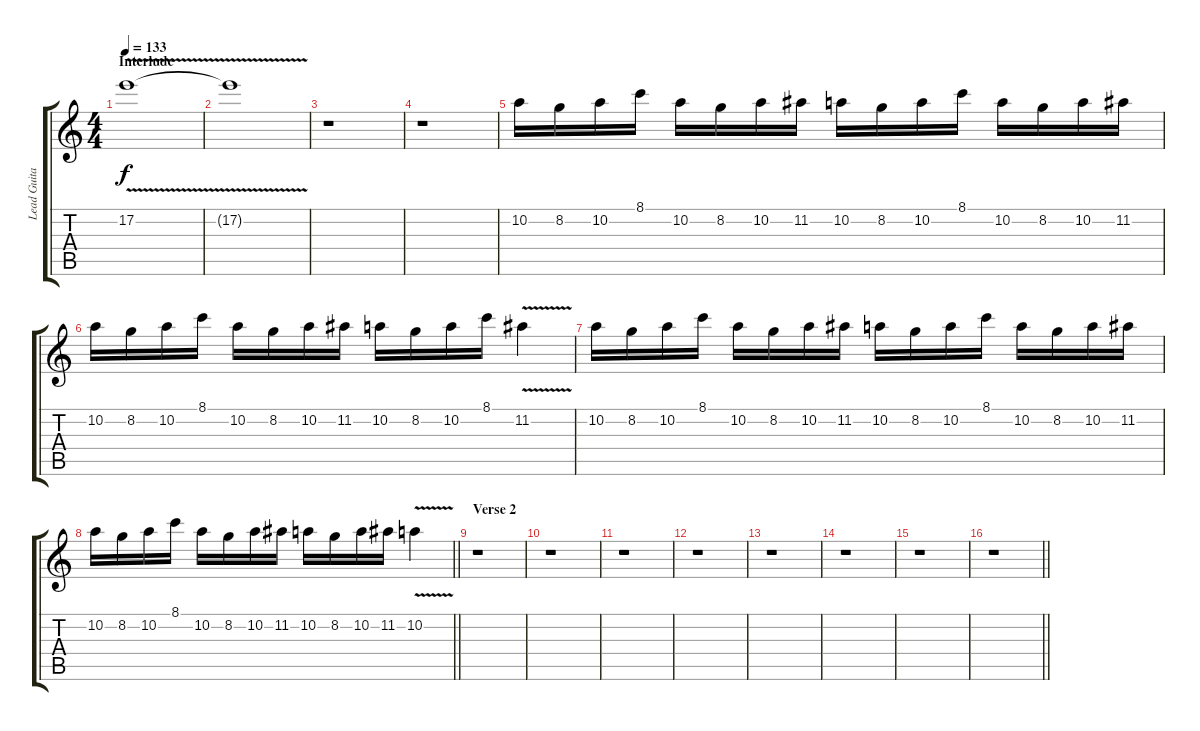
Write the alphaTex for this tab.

\track ("Lead Guitar Voice 1" "Lead Guita") {instrument overdrivenguitar}
\staff {score tabs}
\tuning (E4 B3 G3 D3 A2 E2) {hide}
\ts (4 4)
\section ("" "Interlude")
\tempo 133
\clef g2
\ks c
17.2{v}.1{dy f} |
17.2{t}.1 |
r.1 |
r.1 |
10.2.16 8.2.16 10.2.16 8.1.16 10.2.16 8.2.16 10.2.16 11.2.16 10.2.16 8.2.16 10.2.16 8.1.16 10.2.16 8.2.16 10.2.16 11.2.16 |
10.2.16 8.2.16 10.2.16 8.1.16 10.2.16 8.2.16 10.2.16 11.2.16 10.2.16 8.2.16 10.2.16 8.1.16 11.2{v}.4 |
10.2.16 8.2.16 10.2.16 8.1.16 10.2.16 8.2.16 10.2.16 11.2.16 10.2.16 8.2.16 10.2.16 8.1.16 10.2.16 8.2.16 10.2.16 11.2.16 |
\barLineRight lightlight
10.2.16 8.2.16 10.2.16 8.1.16 10.2.16 8.2.16 10.2.16 11.2.16 10.2.16 8.2.16 10.2.16 11.2.16 10.2{v}.4 |
\section ("" "Verse 2")
r.1 |
r.1 |
r.1 |
r.1 |
r.1 |
r.1 |
r.1 |
\barLineRight lightlight
r.1
